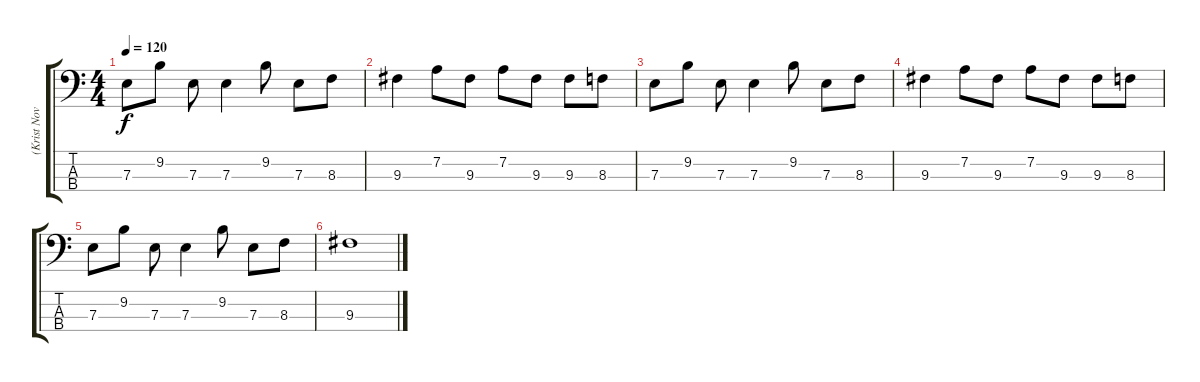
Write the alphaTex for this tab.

\track ("(Krist Novoselic)BASS" "(Krist Nov") {instrument electricbasspick}
\staff {score tabs}
\tuning (G2 D2 A1 E1) {hide}
\ts (4 4)
\tempo 120
\clef f4
\ks c
7.3.8{dy f} 9.2.8 7.3.8 7.3.4 9.2.8 7.3.8 8.3.8 |
9.3.4 7.2.8 9.3.8 7.2.8 9.3.8 9.3.8 8.3.8 |
7.3.8 9.2.8 7.3.8 7.3.4 9.2.8 7.3.8 8.3.8 |
9.3.4 7.2.8 9.3.8 7.2.8 9.3.8 9.3.8 8.3.8 |
7.3.8 9.2.8 7.3.8 7.3.4 9.2.8 7.3.8 8.3.8 |
9.3.1
